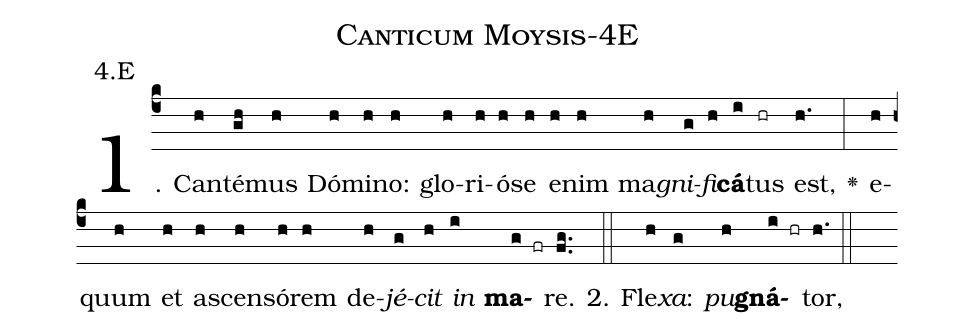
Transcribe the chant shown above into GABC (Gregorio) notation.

name: Canticum Moysis-4E;
annotation: 4.E;
%%
(c4)1. Can(h)té(gh)mus(h) Dó(h)mi(h)no:(h) glo(h)ri(h)ó(h)se(h) e(h)nim(h) ma(h)<i>gni</i>(g)<i>fi</i>(h)<b>cá</b>(i)tus(hr) est,(h.) <v>\greheightstar</v>(:) e(h)quum(h) et(h) a(h)scen(h)só(h)rem(h) de(h)<i>jé</i>(g)<i>cit</i>(h) <i>in</i>(i) <b>ma</b>(g fr)re.(fg..) (::)
2. Fle(h)<i>xa</i>:(g) <i>pu</i>(h)<b>gná</b>(i hr)tor,(h.) (::)
